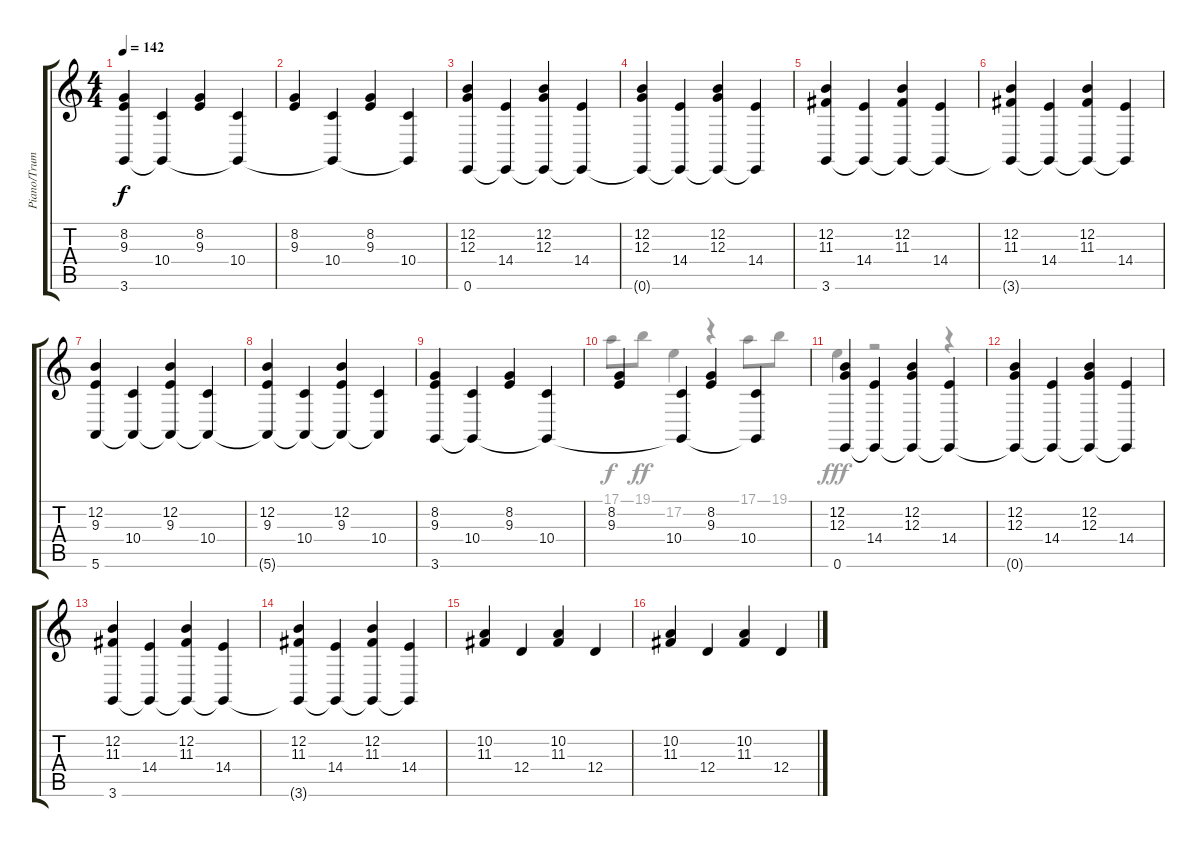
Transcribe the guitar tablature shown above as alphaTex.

\track ("Piano/Trumpet" "Piano/Trum") {instrument acousticgrandpiano}
\staff {score tabs}
\tuning (E4 B3 G3 D3 A2 E2) {hide}
\voice
\ts (4 4)
\tempo 142
\clef g2
\ks c
(8.2 9.3 3.6).4{dy f} (10.4 3.6{t}).4 (8.2 9.3).4 (10.4 3.6{t}).4 |
(8.2 9.3).4 (10.4 3.6{t}).4 (8.2 9.3).4 (10.4 3.6{t}).4 |
(12.2 12.3 0.6).4 (14.4 0.6{t}).4 (12.2 12.3 0.6{t}).4 (14.4 0.6{t}).4 |
(12.2 12.3 0.6{t}).4 (14.4 0.6{t}).4 (12.2 12.3 0.6{t}).4 (14.4 0.6{t}).4 |
(12.2 11.3 3.6).4 (14.4 3.6{t}).4 (12.2 11.3 3.6{t}).4 (14.4 3.6{t}).4 |
(12.2 11.3 3.6{t}).4 (14.4 3.6{t}).4 (12.2 11.3 3.6{t}).4 (14.4 3.6{t}).4 |
(12.2 9.3 5.6).4 (10.4 5.6{t}).4 (12.2 9.3 5.6{t}).4 (10.4 5.6{t}).4 |
(12.2 9.3 5.6{t}).4 (10.4 5.6{t}).4 (12.2 9.3 5.6{t}).4 (10.4 5.6{t}).4 |
(8.2 9.3 3.6).4 (10.4 3.6{t}).4 (8.2 9.3).4 (10.4 3.6{t}).4 |
(8.2 9.3).4 (10.4 3.6{t}).4 (8.2 9.3).4 (10.4 3.6{t}).4 |
(12.2 12.3 0.6).4 (14.4 0.6{t}).4 (12.2 12.3 0.6{t}).4 (14.4 0.6{t}).4 |
(12.2 12.3 0.6{t}).4 (14.4 0.6{t}).4 (12.2 12.3 0.6{t}).4 (14.4 0.6{t}).4 |
(12.2 11.3 3.6).4 (14.4 3.6{t}).4 (12.2 11.3 3.6{t}).4 (14.4 3.6{t}).4 |
(12.2 11.3 3.6{t}).4 (14.4 3.6{t}).4 (12.2 11.3 3.6{t}).4 (14.4 3.6{t}).4 |
(10.2 11.3).4 12.4.4 (10.2 11.3).4 12.4.4 |
(10.2 11.3).4 12.4.4 (10.2 11.3).4 12.4.4
\voice
\clef g2
\ottava regular
\simile none
\ks c
|
|
|
|
|
|
|
|
|
17.1.8 19.1.8{dy ff} 17.2.4 r.4 17.1.8 19.1.8 |
17.2.4{dy fff} r.2 r.4 |
|
|
|
|
